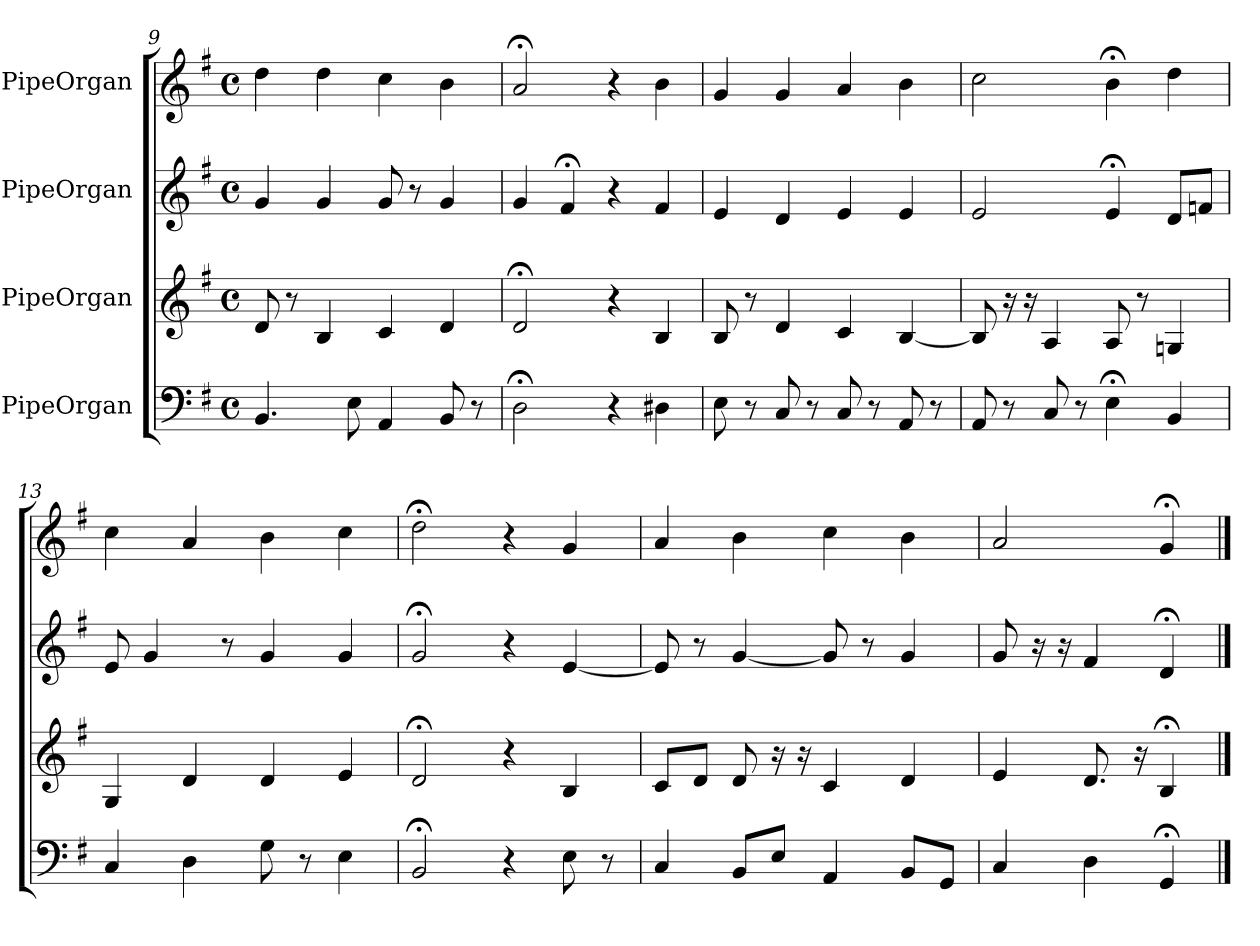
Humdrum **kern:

**kern	**kern	**kern	**kern
*part4	*part3	*part2	*part1
*staff4	*staff3	*staff2	*staff1
*I"PipeOrgan	*I"PipeOrgan	*I"PipeOrgan	*I"PipeOrgan
*k[f#]	*k[f#]	*k[f#]	*k[f#]
*G:	*G:	*G:	*G:
*M4/4	*M4/4	*M4/4	*M4/4
*met(c)	*met(c)	*met(c)	*met(c)
=9	=9	=9	=9
4.BB	8d	4g	4dd
.	8r	.	.
.	4B	4g	4dd
8E	.	.	.
4AA	4c	8g	4cc
.	.	8r	.
8BB	4d	4g	4b
8r	.	.	.
=10	=10	=10	=10
2D;<	2d;<	4g	2a;<
.	.	4f#;<	.
4r	4r	4r	4r
4D#X	4B	4f#	4b
=11	=11	=11	=11
8E	8B	4e	4g
8r	8r	.	.
8C	4d	4d	4g
8r	.	.	.
8C	4c	4e	4a
8r	.	.	.
8AA	[4B	4e	4b
8r	.	.	.
=12	=12	=12	=12
8AA	8B]	2e	2cc
8r	16r	.	.
.	16r	.	.
8C	4A	.	.
8r	.	.	.
4E;<	8A	4e;<	4b;<
.	8r	.	.
4BB	4Gn	8dL	4dd
.	.	8fnJ	.
=13	=13	=13	=13
4C	4G	8e	4cc
.	.	4g	.
4D	4d	.	4a
.	.	8r	.
8G	4d	4g	4b
8r	.	.	.
4E	4e	4g	4cc
=14	=14	=14	=14
2BB;<	2d;<	2g;<	2dd;<
4r	4r	4r	4r
8E	4B	[4e	4g
8r	.	.	.
=15	=15	=15	=15
4C	8cL	8e]	4a
.	8dJ	8r	.
8BBL	8d	[4g	4b
8EJ	16r	.	.
.	16r	.	.
4AA	4c	8g]	4cc
.	.	8r	.
8BBL	4d	4g	4b
8GGJ	.	.	.
=16	=16	=16	=16
4C	4e	8g	2a
.	.	16r	.
.	.	16r	.
4D	8.d	4f#	.
.	16r	.	.
4GG;<	4B;<	4d;<	4g;<
==	==	==	==
*-	*-	*-	*-
